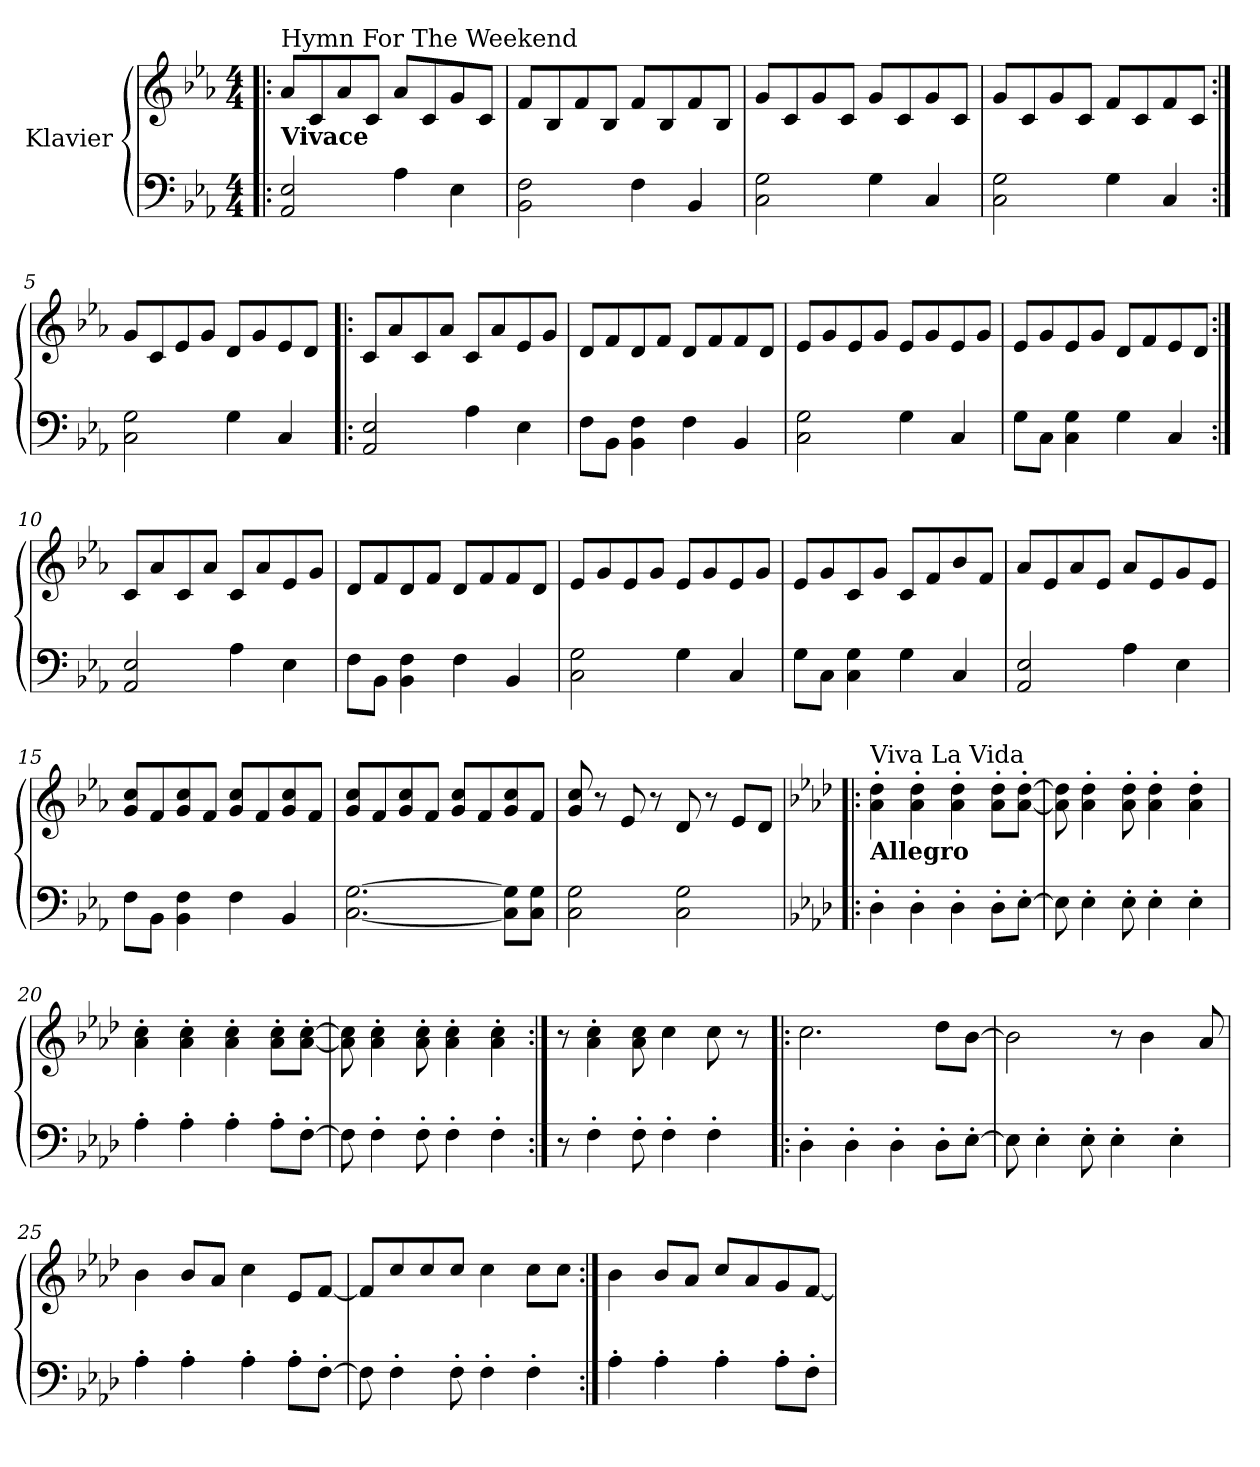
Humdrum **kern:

**kern	**kern
*part1	*part1
*staff2	*staff1
*I"Klavier	*
*clefF4	*clefG2
*k[b-e-a-]	*k[b-e-a-]
*M4/4	*M4/4
=1!|:	=1!|:
!	!LO:TX:b:B:t=Vivace
!	!LO:TX:t=Hymn For The Weekend
2AA-/ 2E-/	8a-/L
.	8c/
.	8a-/
.	8c/J
4A-\	8a-/L
.	8c/
4E-\	8g/
.	8c/J
=2	=2
2BB-\ 2F\	8f/L
.	8B-/
.	8f/
.	8B-/J
4F\	8f/L
.	8B-/
4BB-/	8f/
.	8B-/J
=3	=3
2C\ 2G\	8g/L
.	8c/
.	8g/
.	8c/J
4G\	8g/L
.	8c/
4C/	8g/
.	8c/J
=4	=4
2C\ 2G\	8g/L
.	8c/
.	8g/
.	8c/J
4G\	8f/L
.	8c/
4C/	8f/
.	8c/J
=5:|!	=5:|!
2C\ 2G\	8g/L
.	8c/
.	8e-/
.	8g/J
4G\	8d/L
.	8g/
4C/	8e-/
.	8d/J
!!LO:LB:g=z
=6!|:	=6!|:
2AA-/ 2E-/	8c/L
.	8a-/
.	8c/
.	8a-/J
4A-\	8c/L
.	8a-/
4E-\	8e-/
.	8g/J
=7	=7
8F\L	8d/L
8BB-\J	8f/
4BB-\ 4F\	8d/
.	8f/J
4F\	8d/L
.	8f/
4BB-/	8f/
.	8d/J
=8	=8
2C\ 2G\	8e-/L
.	8g/
.	8e-/
.	8g/J
4G\	8e-/L
.	8g/
4C/	8e-/
.	8g/J
=9	=9
8G\L	8e-/L
8C\J	8g/
4C\ 4G\	8e-/
.	8g/J
4G\	8d/L
.	8f/
4C/	8e-/
.	8d/J
=10:|!	=10:|!
2AA-/ 2E-/	8c/L
.	8a-/
.	8c/
.	8a-/J
4A-\	8c/L
.	8a-/
4E-\	8e-/
.	8g/J
!!LO:LB:g=z
=11	=11
8F\L	8d/L
8BB-\J	8f/
4BB-\ 4F\	8d/
.	8f/J
4F\	8d/L
.	8f/
4BB-/	8f/
.	8d/J
=12	=12
2C\ 2G\	8e-/L
.	8g/
.	8e-/
.	8g/J
4G\	8e-/L
.	8g/
4C/	8e-/
.	8g/J
=13	=13
8G\L	8e-/L
8C\J	8g/
4C\ 4G\	8c/
.	8g/J
4G\	8c/L
.	8f/
4C/	8b-/
.	8f/J
=14	=14
2AA-/ 2E-/	8a-/L
.	8e-/
.	8a-/
.	8e-/J
4A-\	8a-/L
.	8e-/
4E-\	8g/
.	8e-/J
=15	=15
8F\L	8g/ 8cc/L
8BB-\J	8f/
4BB-\ 4F\	8g/ 8cc/
.	8f/J
4F\	8g/ 8cc/L
.	8f/
4BB-/	8g/ 8cc/
.	8f/J
!!LO:LB:g=z
=16	=16
[2.C\ [2.G\	8g/ 8cc/L
.	8f/
.	8g/ 8cc/
.	8f/J
.	8g/ 8cc/L
.	8f/
8C\] 8G\]L	8g/ 8cc/
8C\ 8G\J	8f/J
=17	=17
2C\ 2G\	8g/ 8cc/
.	8r
.	8e-/
.	8r
2C\ 2G\	8d/
.	8r
.	8e-/L
.	8d/J
=18!|:	=18!|:
*k[b-e-a-d-]	*k[b-e-a-d-]
!	!LO:TX:b:B:t=Allegro
!	!LO:TX:t=Viva La Vida
4D-'\	4a-\' 4dd-\'
4D-'\	4a-\' 4dd-\'
4D-'\	4a-\' 4dd-\'
8D-'\L	8a-\' 8dd-\'L
[8E-'\J	[8a-\' [8dd-\'J
=19	=19
8E-\]	8a-\] 8dd-\]
4E-'\	4a-\' 4dd-\'
8E-'\	8a-\' 8dd-\'
4E-'\	4a-\' 4dd-\'
4E-'\	4a-\' 4dd-\'
=20	=20
4A-'\	4a-\' 4cc\'
4A-'\	4a-\' 4cc\'
4A-'\	4a-\' 4cc\'
8A-'\L	8a-\' 8cc\'L
[8F'\J	[8a-\' [8cc\'J
=21	=21
8F\]	8a-\] 8cc\]
4F'\	4a-\' 4cc\'
8F'\	8a-\' 8cc\'
4F'\	4a-\' 4cc\'
4F'\	4a-\' 4cc\'
!!LO:LB:g=z
=22:|!	=22:|!
8r	8r
4F'\	4a-\' 4cc\'
8F'\	8a-\ 8cc\
4F'\	4cc\
4F'\	8cc\
.	8r
=23!|:	=23!|:
4D-'\	2.cc\
4D-'\	.
4D-'\	.
8D-'\L	8dd-\L
[8E-'\J	[8b-\J
=24	=24
8E-\]	2b-\]
4E-'\	.
8E-'\	.
4E-'\	8r
.	4b-\
4E-'\	.
.	8a-/
=25	=25
4A-'\	4b-\
4A-'\	8b-/L
.	8a-/J
4A-'\	4cc\
8A-'\L	8e-/L
[8F'\J	[8f/J
=26	=26
8F\]	8f/L]
4F'\	8cc/
.	8cc/
8F'\	8cc/J
4F'\	4cc\
4F'\	8cc\L
.	8cc\J
=27:|!	=27:|!
4A-'\	4b-\
4A-'\	8b-/L
.	8a-/J
4A-'\	8cc/L
.	8a-/
8A-'\L	8g/
8F'\J	[8f/J
=	=
*-	*-
